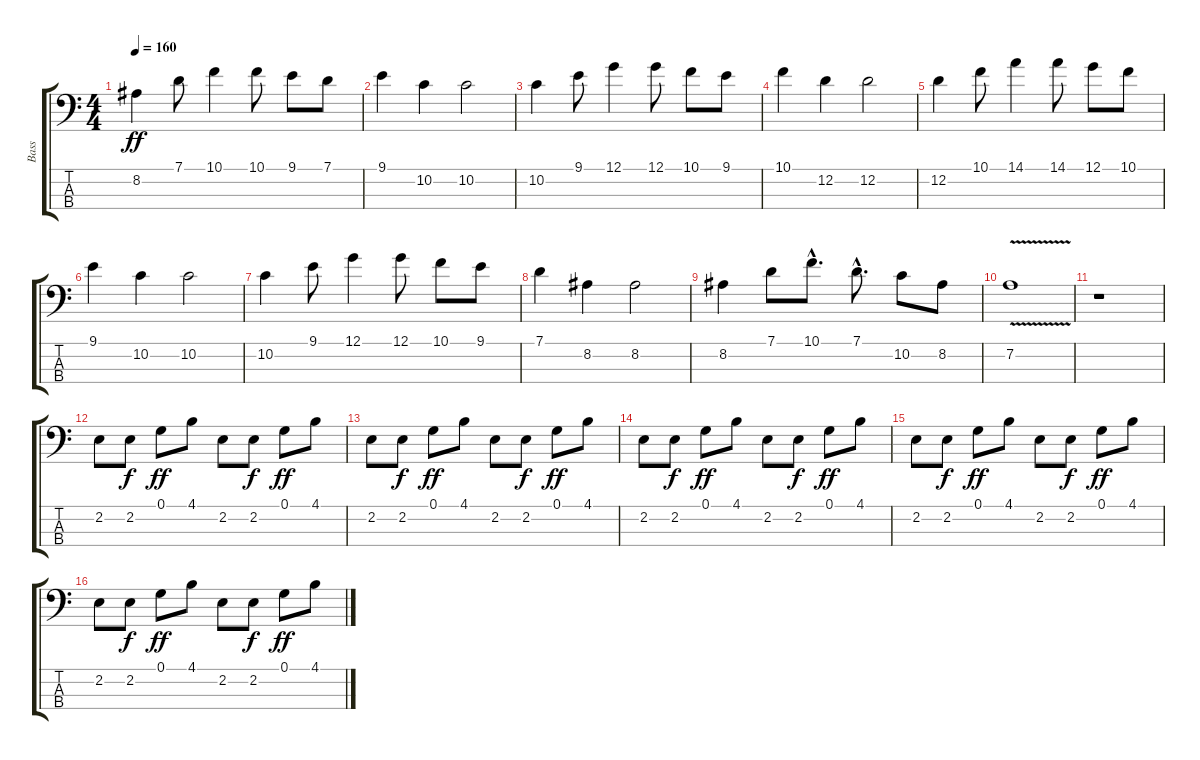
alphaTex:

\track ("Bass" "Bass") {instrument electricbassfinger}
\staff {score tabs}
\tuning (G2 D2 A1 E1) {hide}
\ts (4 4)
\tempo 160
\clef f4
\ks c
8.2.4{dy ff} 7.1.8 10.1.4 10.1.8 9.1.8 7.1.8 |
9.1.4 10.2.4 10.2.2 |
10.2.4 9.1.8 12.1.4 12.1.8 10.1.8 9.1.8 |
10.1.4 12.2.4 12.2.2 |
12.2.4 10.1.8 14.1.4 14.1.8 12.1.8 10.1.8 |
9.1.4 10.2.4 10.2.2 |
10.2.4 9.1.8 12.1.4 12.1.8 10.1.8 9.1.8 |
7.1.4 8.2.4 8.2.2 |
8.2.4 7.1.8 10.1{hac}.8{d} 7.1{hac}.8{d} 10.2.8 8.2.8 |
7.2{v}.1 |
r.1 |
2.2.8 2.2.8{dy f} 0.1.8{dy ff} 4.1.8 2.2.8 2.2.8{dy f} 0.1.8{dy ff} 4.1.8 |
2.2.8 2.2.8{dy f} 0.1.8{dy ff} 4.1.8 2.2.8 2.2.8{dy f} 0.1.8{dy ff} 4.1.8 |
2.2.8 2.2.8{dy f} 0.1.8{dy ff} 4.1.8 2.2.8 2.2.8{dy f} 0.1.8{dy ff} 4.1.8 |
2.2.8 2.2.8{dy f} 0.1.8{dy ff} 4.1.8 2.2.8 2.2.8{dy f} 0.1.8{dy ff} 4.1.8 |
2.2.8 2.2.8{dy f} 0.1.8{dy ff} 4.1.8 2.2.8 2.2.8{dy f} 0.1.8{dy ff} 4.1.8
